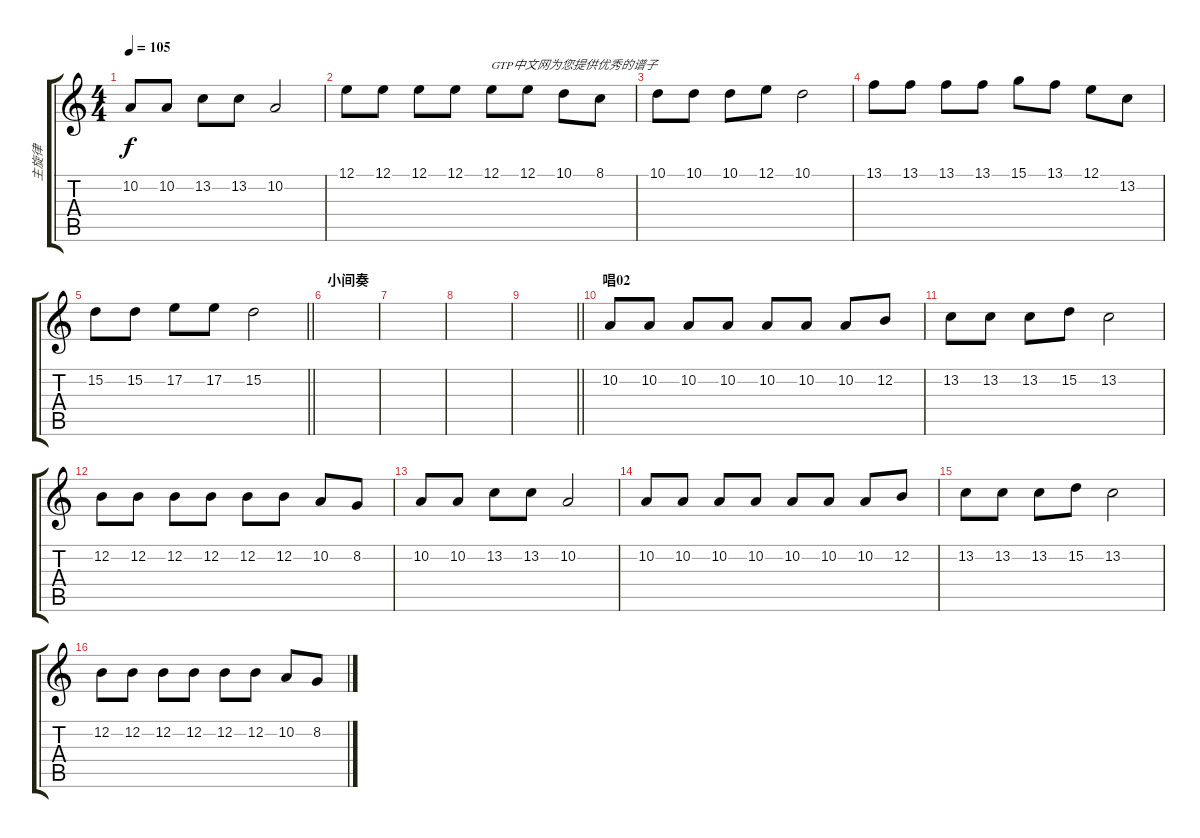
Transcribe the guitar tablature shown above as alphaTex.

\track ("主旋律" "主旋律") {instrument tremolostrings}
\staff {score tabs}
\tuning (E4 B3 G3 D3 A2 E2) {hide}
\ts (4 4)
\tempo 105
\clef g2
\ks c
10.2.8{dy f} 10.2.8 13.2.8 13.2.8 10.2.2 |
12.1.8 12.1.8 12.1.8 12.1.8 12.1.8{txt "GTP中文网为您提供优秀的谱子"} 12.1.8 10.1.8 8.1.8 |
10.1.8 10.1.8 10.1.8 12.1.8 10.1.2 |
13.1.8 13.1.8 13.1.8 13.1.8 15.1.8 13.1.8 12.1.8 13.2.8 |
\barLineRight lightlight
15.2.8 15.2.8 17.2.8 17.2.8 15.2.2 |
\section ("" "小间奏")
|
|
|
\barLineRight lightlight
|
\section ("" "唱02")
10.2.8 10.2.8 10.2.8 10.2.8 10.2.8 10.2.8 10.2.8 12.2.8 |
13.2.8 13.2.8 13.2.8 15.2.8 13.2.2 |
12.2.8 12.2.8 12.2.8 12.2.8 12.2.8 12.2.8 10.2.8 8.2.8 |
10.2.8 10.2.8 13.2.8 13.2.8 10.2.2 |
10.2.8 10.2.8 10.2.8 10.2.8 10.2.8 10.2.8 10.2.8 12.2.8 |
13.2.8 13.2.8 13.2.8 15.2.8 13.2.2 |
12.2.8 12.2.8 12.2.8 12.2.8 12.2.8 12.2.8 10.2.8 8.2.8
